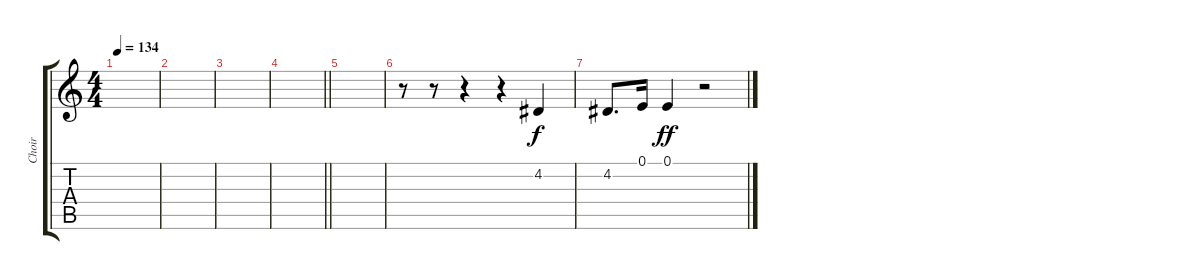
\track ("Choir" "Choir") {instrument voiceoohs}
\staff {score tabs}
\tuning (E4 B3 G3 D3 A2 E2) {hide}
\ts (4 4)
\tempo 134
\clef g2
\ks c
|
|
|
\barLineRight lightlight
|
|
r.8 r.8 r.4 r.4 4.2.4{dy f} |
4.2.8{d} 0.1.16 0.1.4{dy ff} r.2
